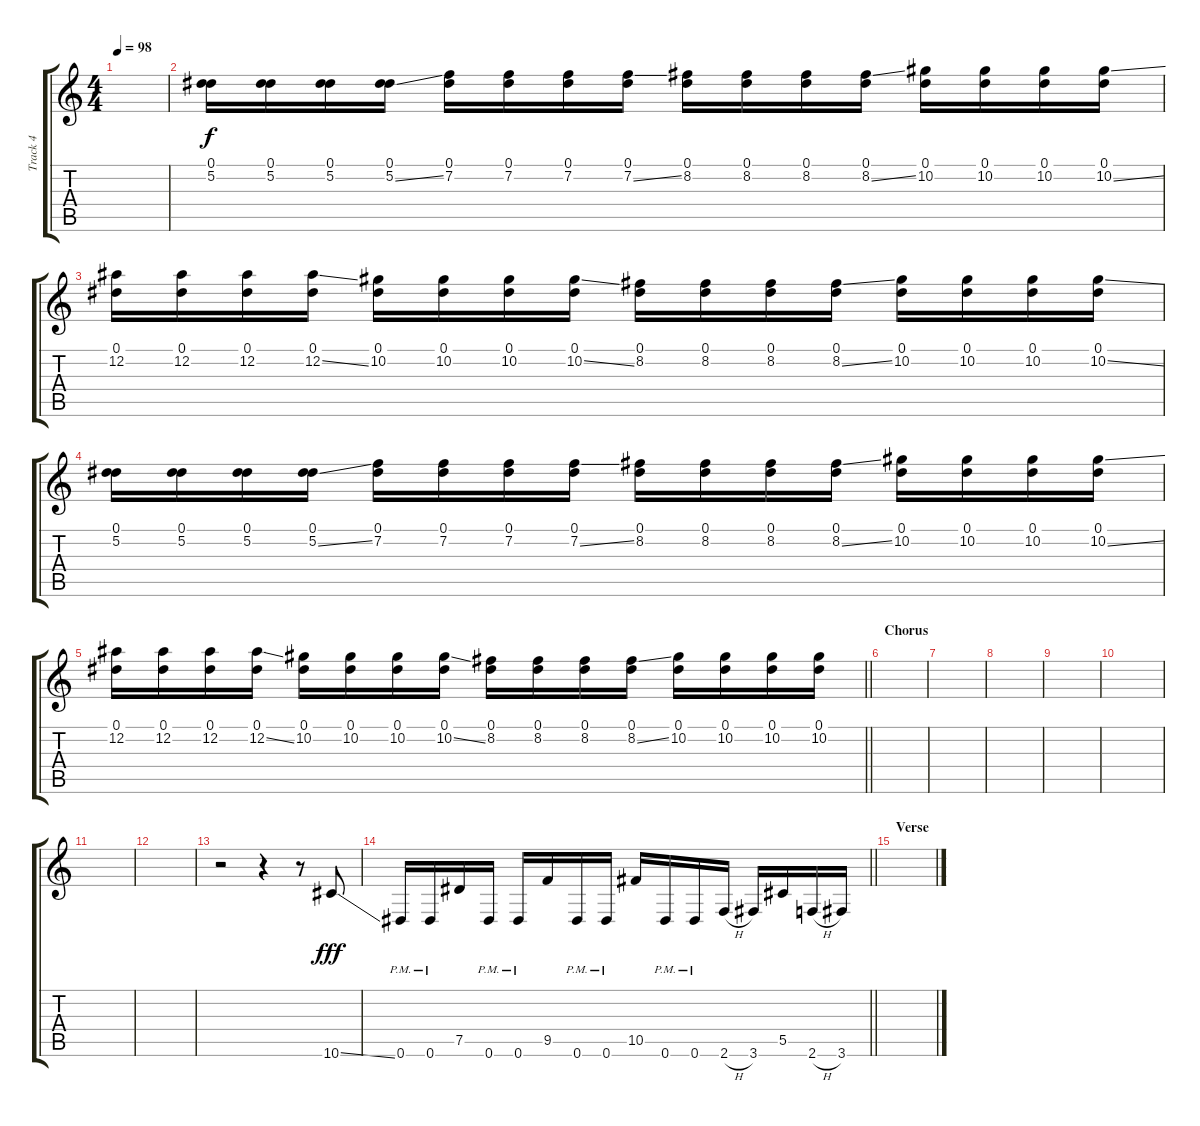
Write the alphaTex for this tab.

\track ("Track 4" "Track 4") {instrument distortionguitar}
\staff {score tabs}
\tuning (Eb4 Bb3 Gb3 Db3 Ab2 Eb2) {hide}
\ts (4 4)
\tempo 98
\clef g2
\ks c
|
(0.1 5.2).16 (0.1 5.2).16 (0.1 5.2).16 (0.1 5.2{ss}).16 (0.1 7.2).16 (0.1 7.2).16 (0.1 7.2).16 (0.1 7.2{ss}).16 (0.1 8.2).16 (0.1 8.2).16 (0.1 8.2).16 (0.1 8.2{ss}).16 (0.1 10.2).16 (0.1 10.2).16 (0.1 10.2).16 (0.1 10.2{ss}).16 |
(0.1 12.2).16 (0.1 12.2).16 (0.1 12.2).16 (0.1 12.2{ss}).16 (0.1 10.2).16 (0.1 10.2).16 (0.1 10.2).16 (0.1 10.2{ss}).16 (0.1 8.2).16 (0.1 8.2).16 (0.1 8.2).16 (0.1 8.2{ss}).16 (0.1 10.2).16 (0.1 10.2).16 (0.1 10.2).16 (0.1 10.2{ss}).16 |
(0.1 5.2).16 (0.1 5.2).16 (0.1 5.2).16 (0.1 5.2{ss}).16 (0.1 7.2).16 (0.1 7.2).16 (0.1 7.2).16 (0.1 7.2{ss}).16 (0.1 8.2).16 (0.1 8.2).16 (0.1 8.2).16 (0.1 8.2{ss}).16 (0.1 10.2).16 (0.1 10.2).16 (0.1 10.2).16 (0.1 10.2{ss}).16 |
\barLineRight lightlight
(0.1 12.2).16 (0.1 12.2).16 (0.1 12.2).16 (0.1 12.2{ss}).16 (0.1 10.2).16 (0.1 10.2).16 (0.1 10.2).16 (0.1 10.2{ss}).16 (0.1 8.2).16 (0.1 8.2).16 (0.1 8.2).16 (0.1 8.2{ss}).16 (0.1 10.2).16 (0.1 10.2).16 (0.1 10.2).16 (0.1 10.2).16 |
\section ("" "Chorus")
|
|
|
|
|
|
|
r.2 r.4 r.8 10.6{ss}.8{dy fff} |
\barLineRight lightlight
0.6{pm}.16 0.6{pm}.16 7.5.16 0.6{pm}.16 0.6{pm}.16 9.5.16 0.6{pm}.16 0.6{pm}.16 10.5.16 0.6{pm}.16 0.6{pm}.16 2.6{h}.16 3.6.16 5.5.16 2.6{h}.16 3.6.16 |
\section ("" "Verse")
